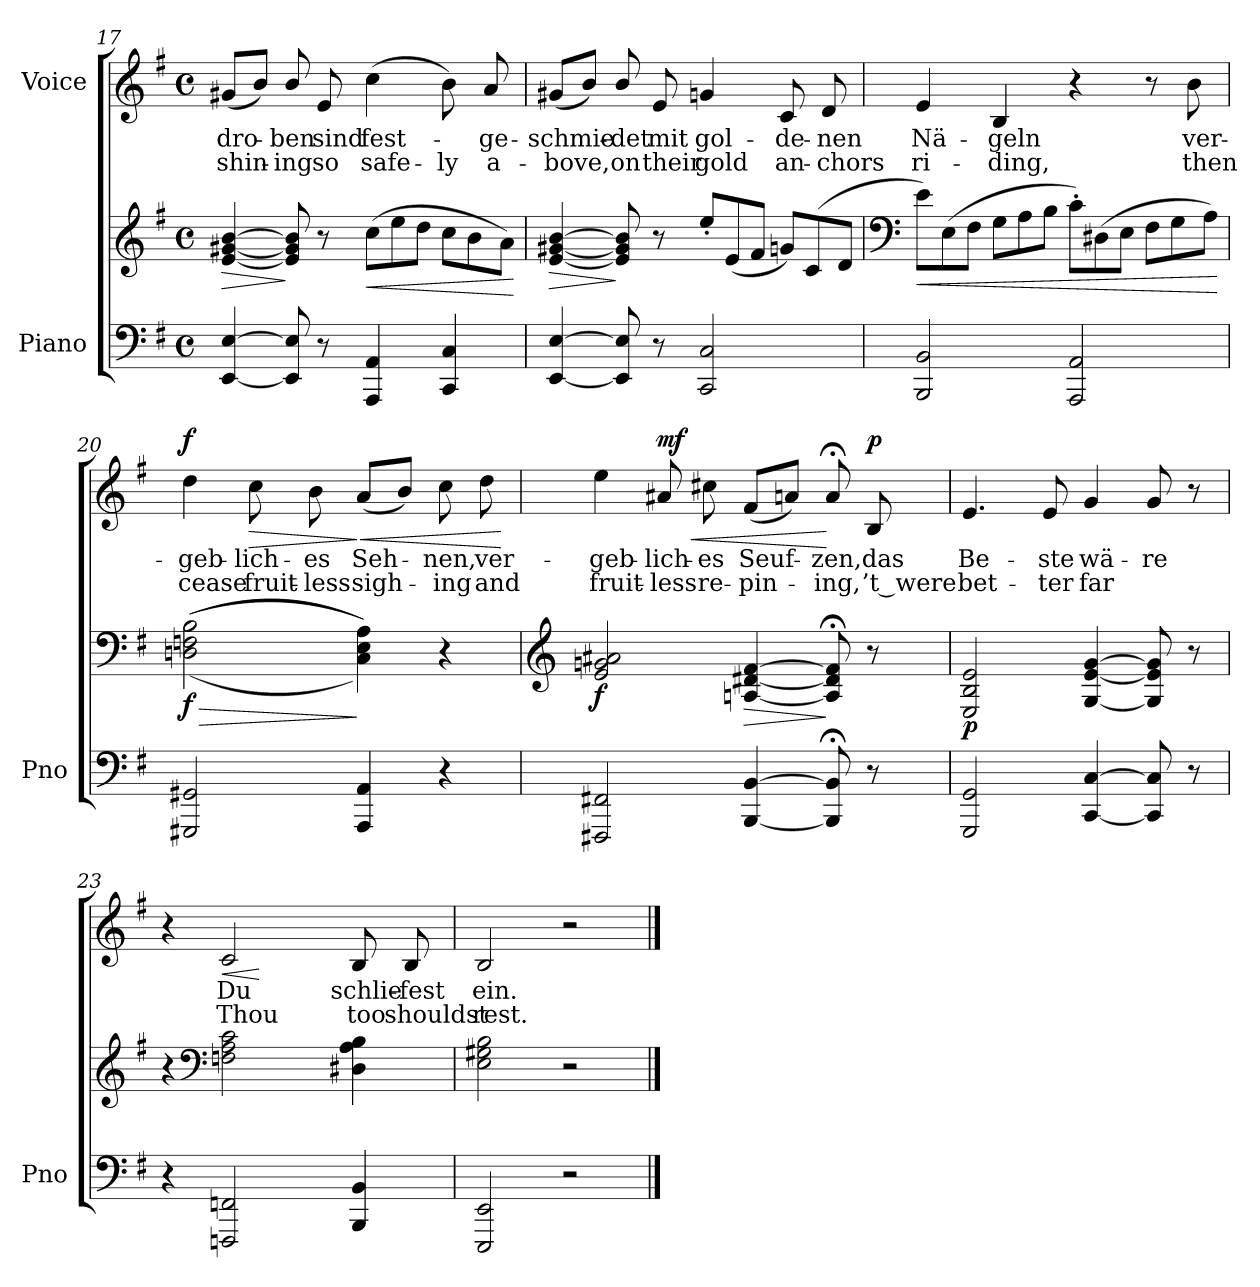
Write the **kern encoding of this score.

**kern	**kern	**dynam	**kern	**text	**text	**dynam
*part2	*part2	*part2	*part1	*part1	*part1	*part1
*staff3	*staff2	*staff2/3	*staff1	*staff1	*staff1	*staff1
*I"Piano	*	*	*I"Voice	*	*	*
*I'Pno	*	*	*	*	*	*
!!LO:LB:g=z
*clefF4	*clefG2	*	*clefG2	*	*	*
*k[f#]	*k[f#]	*	*k[f#]	*	*	*
*M4/4	*M4/4	*	*M4/4	*	*	*
*met(c)	*met(c)	*	*met(c)	*	*	*
=17	=17	=17	=17	=17	=17	=17
!	!	!LO:HP:b	!	!LO:LY:b	!LO:LY:b	!
[4EE/ [4E/	[4e/ [4g#X/ [4b/	>	(<8g#X/L	dro-	shin-	.
.	.	.	8b/J)	.	.	.
!	!	!	!	!LO:LY:b	!LO:LY:b	!
8EE/] 8E/]	8e/] 8g#/] 8b/]	]	8b/	-ben	-ing	.
!	!	!	!	!LO:LY:b	!LO:LY:b	!
8r	8r	.	8e/	sind	so	.
*	*Xtuplet	*	*	*	*	*
!	!	!LO:HP:b	!	!LO:LY:b	!LO:LY:b	!
4AAA/ 4AA/	(>12cc\L	<	(>4cc\	fest-	safe-	.
.	12ee\	.	.	.	.	.
.	12dd\J	.	.	.	.	.
!	!	!	!	!	!LO:LY:b	!
4CC/ 4C/	12cc\L	.	8b\)	.	-ly	.
.	12b\	.	.	.	.	.
!	!	!	!	!LO:LY:b	!LO:LY:b	!
.	.	.	8a/	-ge-	a-	.
.	12a\J)	.	.	.	.	.
.	.	[	.	.	.	.
=18	=18	=18	=18	=18	=18	=18
!	!	!LO:HP:b	!	!LO:LY:b	!LO:LY:b	!
[4EE/ [4E/	[4e/ [4g#X/ [4b/	>	(<8g#X/L	-schmie-	-bove,	.
.	.	.	8b/J)	.	.	.
!	!	!	!	!LO:LY:b	!LO:LY:b	!
8EE/] 8E/]	8e/] 8g#/] 8b/]	]	8b/	-det	on	.
!	!	!	!	!LO:LY:b	!LO:LY:b	!
8r	8r	.	8e/	mit	their	.
!	!	!	!	!LO:LY:b	!LO:LY:b	!
2CC/ 2C/	12ee'/L	.	4gn/	gol-	gold	.
.	(<12e/	.	.	.	.	.
.	12f#/J	.	.	.	.	.
!	!	!	!	!LO:LY:b	!LO:LY:b	!
.	12gn/L)	.	8c/	-de-	an-	.
.	(>12c/	.	.	.	.	.
!	!	!	!	!LO:LY:b	!LO:LY:b	!
.	.	.	8d/	-nen	-chors	.
.	12d/J	.	.	.	.	.
=19	=19	=19	=19	=19	=19	=19
*	*clefF4	*	*	*	*	*
!	!	!LO:HP:b	!	!LO:LY:b	!LO:LY:b	!
2BBB/ 2BB/	12e\L)	<	4e/	Nä-	ri-	.
.	(>12E\	.	.	.	.	.
.	12F#\J	.	.	.	.	.
!	!	!	!	!LO:LY:b	!LO:LY:b	!
.	12G\L	.	4B/	-geln	-ding,	.
.	12A\	.	.	.	.	.
.	12B\J	.	.	.	.	.
2AAA/ 2AA/	12c'\L)	.	4r	.	.	.
.	(>12D#X\	.	.	.	.	.
.	12E\J	.	.	.	.	.
.	12F#\L	.	8r	.	.	.
.	12G\	.	.	.	.	.
!	!	!	!	!LO:LY:b	!LO:LY:b	!
.	.	.	8b\	ver-	then	.
.	12A\J)	.	.	.	.	.
.	.	[	.	.	.	.
!!LO:LB:g=z
=20	=20	=20	=20	=20	=20	=20
!	!	!LO:HP:b	!	!LO:LY:b	!LO:LY:b	!
!	!	!LO:DY:n=1:b	!	!	!	!LO:DY:a
2GGG#X/ 2GG#X/	(>(>(<2Dn\ 2Fn\ 2B\	> f	4dd\	-geb-	cease	f
!	!	!	!	!LO:LY:b	!LO:LY:b	!LO:HP:b
.	.	.	8cc\	-lich-	fruit-	>
!	!	!	!	!LO:LY:b	!LO:LY:b	!
.	.	.	8b\	-es	-less	.
!	!	!	!	!LO:LY:b	!LO:LY:b	!LO:HP:n=1:b
4AAA/ 4AA/	4C\ 4E\ 4A\)))	]	(<8a/L	Seh-	sigh-	] <
.	.	.	8b/J)	.	.	.
!	!	!	!	!LO:LY:b	!LO:LY:b	!
4r	4r	.	8cc\	-nen,	-ing	.
!	!	!	!	!LO:LY:b	!LO:LY:b	!
.	.	.	8dd\	ver-	and	.
.	.	.	.	.	.	[
=21	=21	=21	=21	=21	=21	=21
*	*clefG2	*	*	*	*	*
!	!	!LO:DY:b	!	!LO:LY:b	!LO:LY:b	!
2FFF#X/ 2FF#X/	2e/ 2gn/ 2a#X/	f	4ee\	-geb-	fruit-	.
!	!	!	!	!LO:LY:b	!LO:LY:b	!LO:HP:b
!	!	!	!	!	!	!LO:DY:n=1:a
.	.	.	8a#X/	-lich-	-less	< mf
!	!	!	!	!LO:LY:b	!LO:LY:b	!
.	.	.	8cc#X\	-es	re-	.
!	!	!LO:HP:b	!	!LO:LY:b	!LO:LY:b	!
[4BBB/ [4BB/	[4An/ [4d#X/ [4f#/	>	(<8f#/L	Seuf-	-pin-	.
.	.	.	8an/J)	.	.	.
!	!	!	!	!LO:LY:b	!LO:LY:b	!
8BBB/]; 8BB/];	8A/];< 8d#/];< 8f#/];<	]	8a;</	-zen,	-ing,	[
!	!	!	!	!LO:LY:b	!LO:LY:b	!LO:DY:n=2:a
8r	8r	.	8B/	das	’t were	p
=22	=22	=22	=22	=22	=22	=22
!	!	!LO:DY:b	!	!LO:LY:b	!LO:LY:b	!
2GGG/ 2GG/	2E/ 2B/ 2e/	p	4.e/	Be-	bet-	.
!	!	!	!	!LO:LY:b	!LO:LY:b	!
.	.	.	8e/	-ste	-ter	.
!	!	!	!	!LO:LY:b	!LO:LY:b	!
[4CC/ [4C/	[4G/ [4e/ [4g/	.	4g/	wä-	far	.
!	!	!	!	!LO:LY:b	!	!
8CC/] 8C/]	8G/] 8e/] 8g/]	.	8g/	-re	.	.
8r	8r	.	8r	.	.	.
=23	=23	=23	=23	=23	=23	=23
*	*	*	*MM100	*	*	*
*	*	*	*^	*	*	*
4r	4r	.	4r	4ryy	.	.	.
*	*clefF4	*	*	*	*	*	*
!	!	!	!	!	!LO:LY:b	!LO:LY:b	!LO:HP:b
2FFFn/ 2FFn/	2Fn\ 2A\ 2c\	.	2c/	8ryy	Du	Thou	<
.	.	.	.	8ryy	.	.	[
.	.	.	.	4ryy	.	.	.
!	!	!	!	!	!LO:LY:b	!LO:LY:b	!
4BBB/ 4BB/	4D#X\ 4A\ 4B\	.	8B/	4ryy	schlie-	too	.
!	!	!	!	!	!LO:LY:b	!LO:LY:b	!
.	.	.	8B/	.	-fest	shouldst	.
*	*	*	*v	*v	*	*	*
=24	=24	=24	=24	=24	=24	=24
!	!	!	!	!LO:LY:b	!LO:LY:b	!
2EEE/ 2EE/	2E\ 2G#X\ 2B\	.	2B/	ein.	rest.	.
2r	2r	.	2r	.	.	.
==	==	==	==	==	==	==
*-	*-	*-	*-	*-	*-	*-
